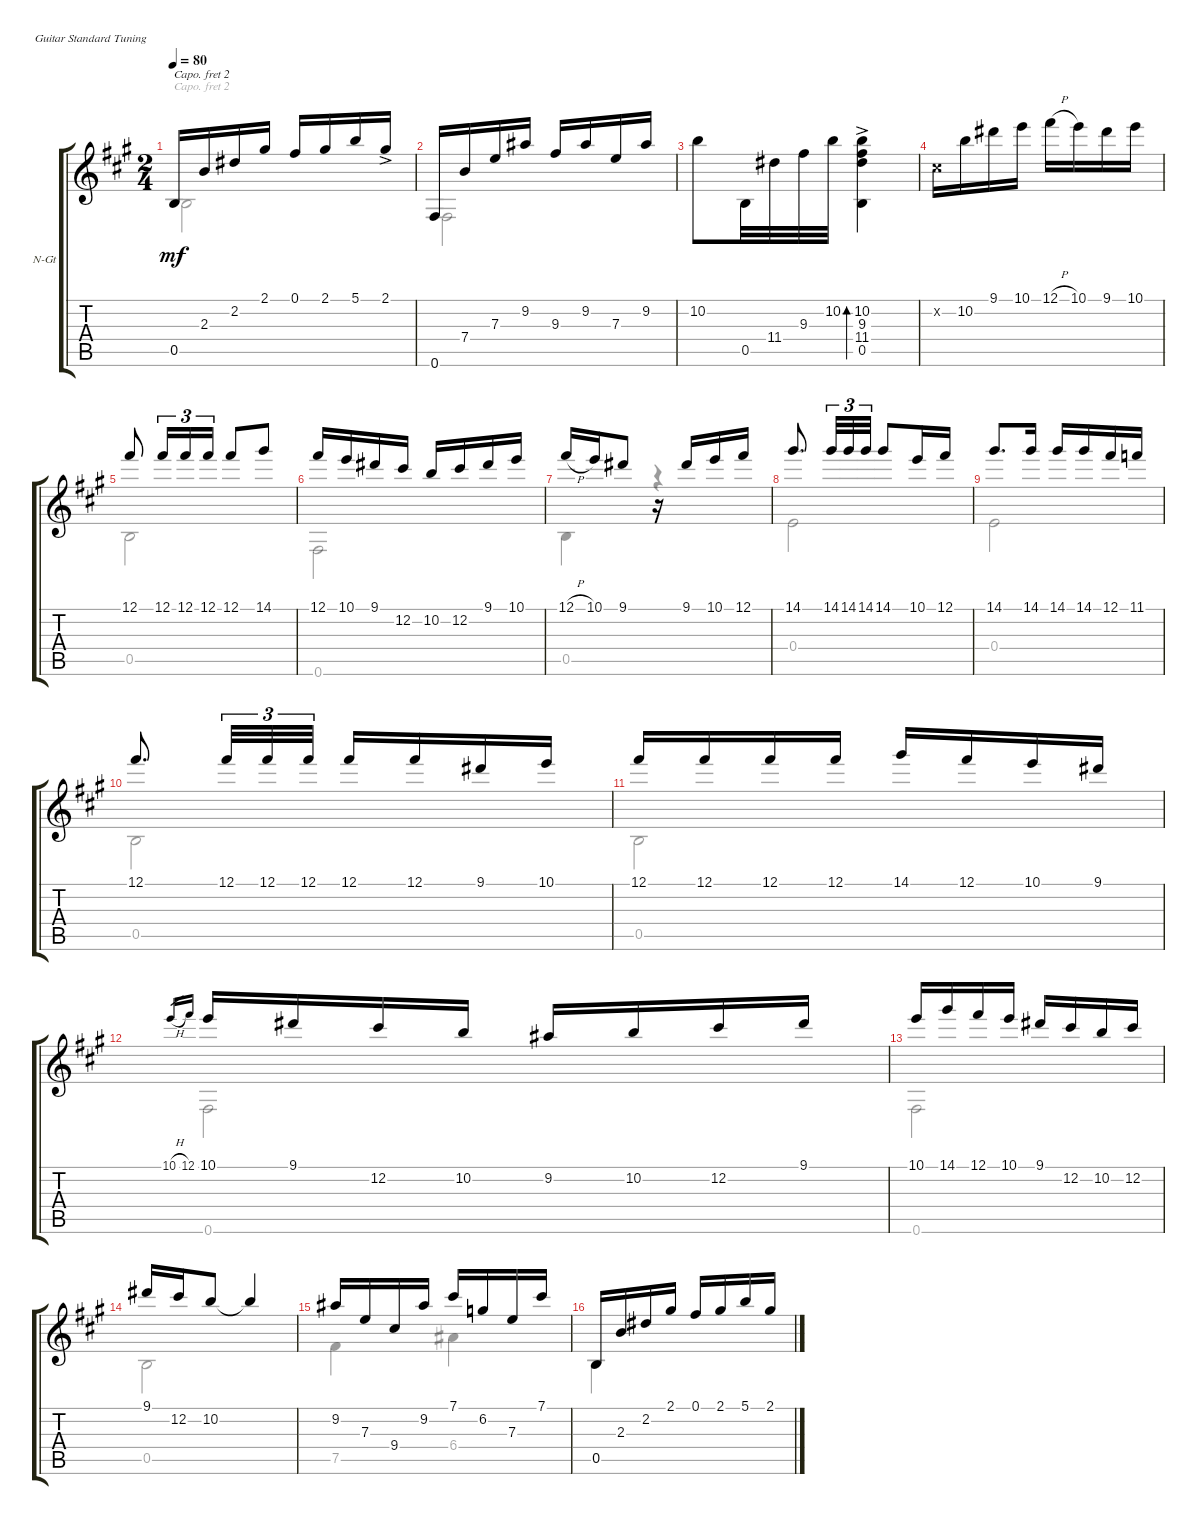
\defaultSystemsLayout 4
\bracketExtendMode groupsimilarinstruments
\firstSystemTrackNameOrientation horizontal
\otherSystemsTrackNameOrientation horizontal
\track ("Nylon Guitar" "N-Gt") {instrument acousticguitarnylon}
\staff {score tabs}
\capo 2
\tuning (E4 B3 G3 D3 A2 E2)
\voice
\ts (2 4)
\tempo 80
\clef g2
\ks a
0.5.16{dy mf} 2.3.16 2.2.16 2.1.16 0.1.16 2.1.16 5.1.16 2.1{ac}.16 |
0.6.16 7.4.16 7.3.16 9.2.16 9.3.16 9.2.16 7.3.16 9.2.16 |
10.2.8 0.5.32 11.4.32 9.3.32 10.2.32 (10.2{ac} 9.3{ac} 11.4{ac} 0.5{ac}).4{bd 30} |
0.2{x}.16 10.2.16 9.1.16 10.1.16 12.1{h}.16 10.1.16 9.1.16 10.1.16 |
12.1.8 12.1.16{tu (3 2)} 12.1.16{tu (3 2)} 12.1.16{tu (3 2)} 12.1.8 14.1.8 |
12.1.16 10.1.16 9.1.16 12.2.16 10.2.16 12.2.16 9.1.16 10.1.16 |
12.1{h}.16 10.1.16 9.1.8 r.16 9.1.16 10.1.16 12.1.16 |
14.1.8{d} 14.1.32{tu (3 2)} 14.1.32{tu (3 2)} 14.1.32{tu (3 2)} 14.1.8 10.1.16 12.1.16 |
14.1.8{d} 14.1.16 14.1.16 14.1.16 12.1.16 11.1.16 |
12.1.8{d} 12.1.32{tu (3 2)} 12.1.32{tu (3 2)} 12.1.32{tu (3 2)} 12.1.16 12.1.16 9.1.16 10.1.16 |
12.1.16 12.1.16 12.1.16 12.1.16 14.1.16 12.1.16 10.1.16 9.1.16 |
10.1{h}.16{gr} 12.1.16{gr} 10.1.16 9.1.16 12.2.16 10.2.16 9.2.16 10.2.16 12.2.16 9.1.16 |
10.1.16 14.1.16 12.1.16 10.1.16 9.1.16 12.2.16 10.2.16 12.2.16 |
9.1.16 12.2.16 10.2.8 10.2{t}.4 |
9.2.16 7.3.16 9.4.16 9.2.16 7.1.16 6.2.16 7.3.16 7.1.16 |
0.5.16 2.3.16 2.2.16 2.1.16 0.1.16 2.1.16 5.1.16 2.1.16
\voice
\clef g2
\ottava regular
\simile none
\ks a
0.5.2{dy mf} |
0.6.2 |
|
|
0.5.2 |
0.6.2 |
0.5.4 r.4 |
0.4.2 |
0.4.2 |
0.5.2 |
0.5.2 |
0.6.2 |
0.6.2 |
0.5.2 |
7.5.4 6.4.4 |
0.5.4
